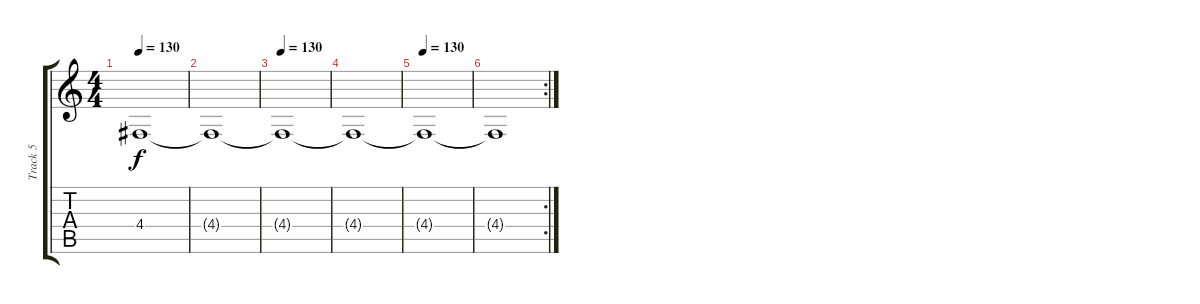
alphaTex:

\track ("Track 5" "Track 5") {instrument choiraahs}
\staff {score tabs}
\tuning (E4 B3 G3 D3 A2 E2) {hide}
\ts (4 4)
\tempo 130
\clef g2
\ks c
4.4{t}.1{dy f} |
4.4{t}.1 |
\tempo 130
4.4{t}.1 |
4.4{t}.1 |
\tempo 130
4.4{t}.1 |
\rc 2
4.4{t}.1
